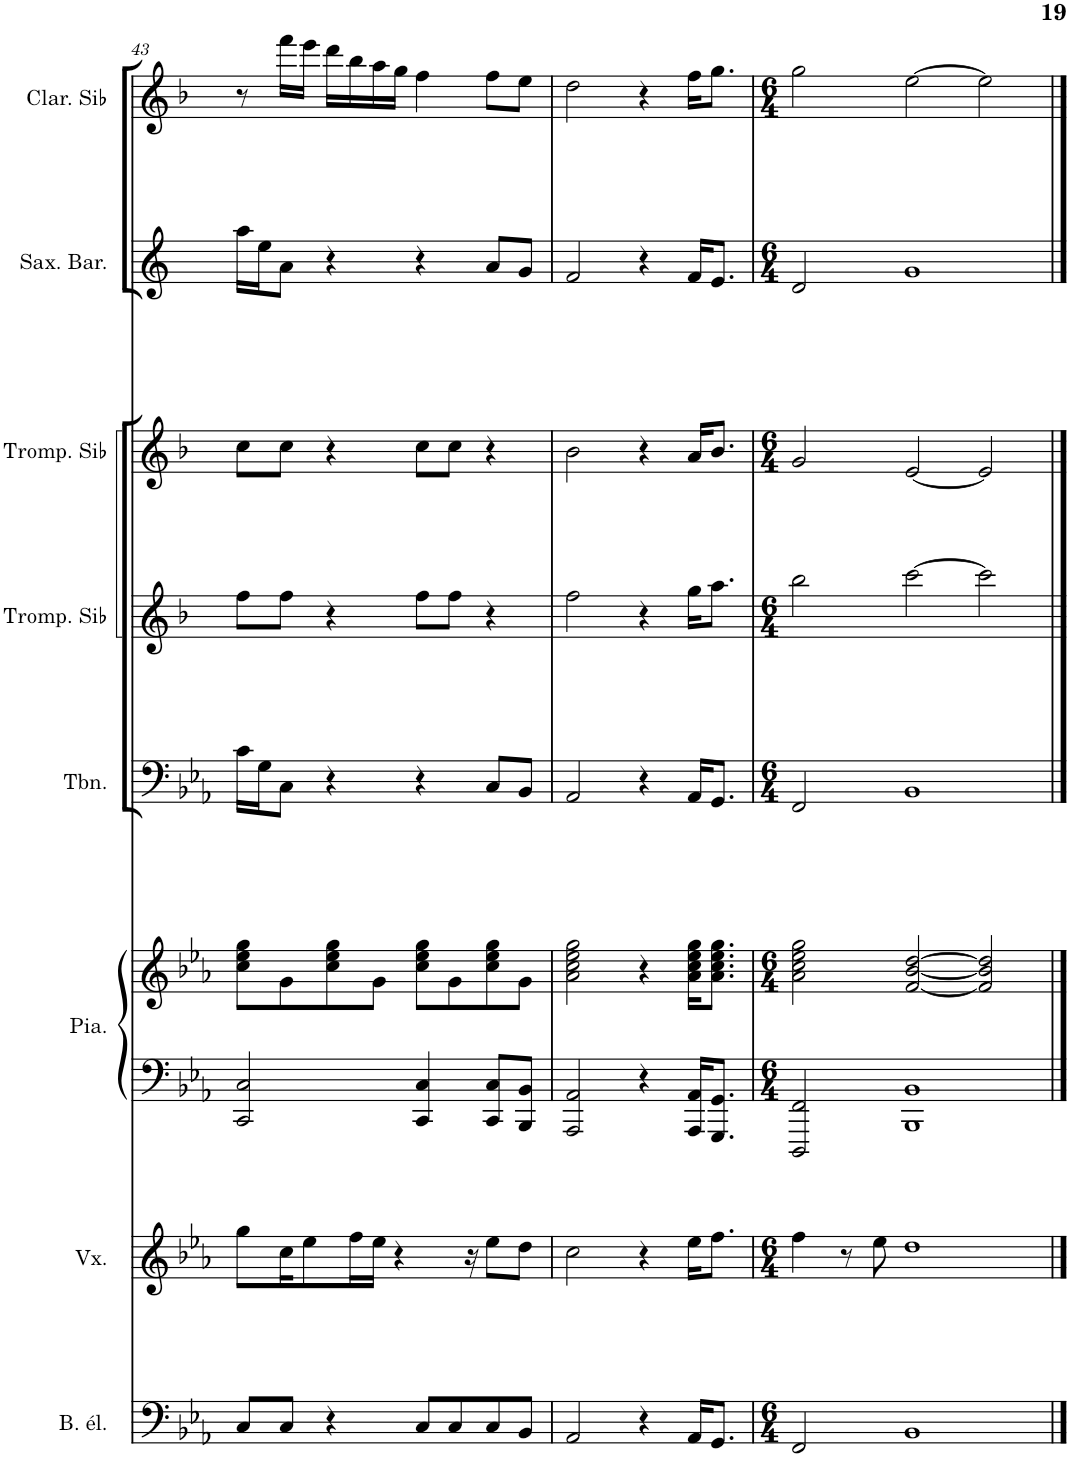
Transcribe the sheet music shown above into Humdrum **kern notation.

**kern	**kern	**kern	**kern	**kern	**kern	**kern	**kern	**kern
*part8	*part7	*part6	*part6	*part5	*part4	*part3	*part2	*part1
*staff9	*staff8	*staff7	*staff6	*staff5	*staff4	*staff3	*staff2	*staff1
*I"Basse électrique	*I"Voix	*I"Piano	*	*I"Trombone	*I"Trompette en Sib	*I"Trompette en Sib	*I"Saxophone Baryton	*I"Clarinette en Sib
*I'B. él.	*I'Vx.	*I'Pia.	*	*I'Tbn.	*I'Tromp. Sib	*I'Tromp. Sib	*I'Sax. Bar.	*I'Clar. Sib
!!LO:PB:g=z
*clefF4	*clefG2	*clefF4	*clefG2	*clefF4	*clefG2	*clefG2	*clefG2	*clefG2
*Trd7c12	*	*	*	*	*Trd1c2	*Trd1c2	*Trd12c21	*Trd1c2
*k[b-e-a-]	*k[b-e-a-]	*k[b-e-a-]	*k[b-e-a-]	*k[b-e-a-]	*k[b-]	*k[b-]	*k[]	*k[b-]
*M4/4	*M4/4	*M4/4	*M4/4	*M4/4	*M4/4	*M4/4	*M4/4	*M4/4
=43	=43	=43	=43	=43	=43	=43	=43	=43
8C/L	8gg\L	2CC/ 2C/	8cc\ 8ee-\ 8gg\L	16c\LL	8ff\L	8cc\L	16aa\LL	8r
.	.	.	.	16G\J	.	.	16ee\J	.
8C/J	16cc\K	.	8g\	8C\J	8ff\J	8cc\J	8a\J	16fff\LL
.	8ee-\	.	.	.	.	.	.	16eee\JJ
4r	.	.	8cc\ 8ee-\ 8gg\	4r	4r	4r	4r	16ddd\LL
.	16ff\L	.	.	.	.	.	.	16bb-\
.	16ee-\JJ	.	8g\J	.	.	.	.	16aa\
.	4r	.	.	.	.	.	.	16gg\JJ
8C/L	.	4CC/ 4C/	8cc\ 8ee-\ 8gg\L	4r	8ff\L	8cc\L	4r	4ff\
8C/	.	.	8g\	.	8ff\J	8cc\J	.	.
.	16r	.	.	.	.	.	.	.
8C/	8ee-\L	8CC/ 8C/L	8cc\ 8ee-\ 8gg\	8C/L	4r	4r	8a/L	8ff\L
8BB-/J	8dd\J	8BBB-/ 8BB-/J	8g\J	8BB-/J	.	.	8g/J	8ee\J
=44	=44	=44	=44	=44	=44	=44	=44	=44
2AA-/	2cc\	2AAA-/ 2AA-/	2a-\ 2cc\ 2ee-\ 2gg\	2AA-/	2ff\	2b-\	2f/	2dd\
4r	4r	4r	4r	4r	4r	4r	4r	4r
16AA-/KL	16ee-\KL	16AAA-/ 16AA-/KL	16a-\ 16cc\ 16ee-\ 16gg\KL	16AA-/KL	16gg\KL	16a/KL	16f/KL	16ff\KL
8.GG/J	8.ff\J	8.GGG/ 8.GG/J	8.a-\ 8.cc\ 8.ee-\ 8.gg\J	8.GG/J	8.aa\J	8.b-/J	8.e/J	8.gg\J
=45	=45	=45	=45	=45	=45	=45	=45	=45
*M6/4	*M6/4	*M6/4	*M6/4	*M6/4	*M6/4	*M6/4	*M6/4	*M6/4
2FF/	4ff\	2DDD/ 2FF/	2a-\ 2cc\ 2ee-\ 2gg\	2FF/	2bb-\	2g/	2d/	2gg\
.	8r	.	.	.	.	.	.	.
.	8ee-\	.	.	.	.	.	.	.
1BB-	1dd	1BBB- 1BB-	[2f/ [2b-/ [2dd/	1BB-	[2ccc\	[2e/	1g	[2ee\
.	.	.	2f/] 2b-/] 2dd/]	.	2ccc\]	2e/]	.	2ee\]
==	==	==	==	==	==	==	==	==
*-	*-	*-	*-	*-	*-	*-	*-	*-
